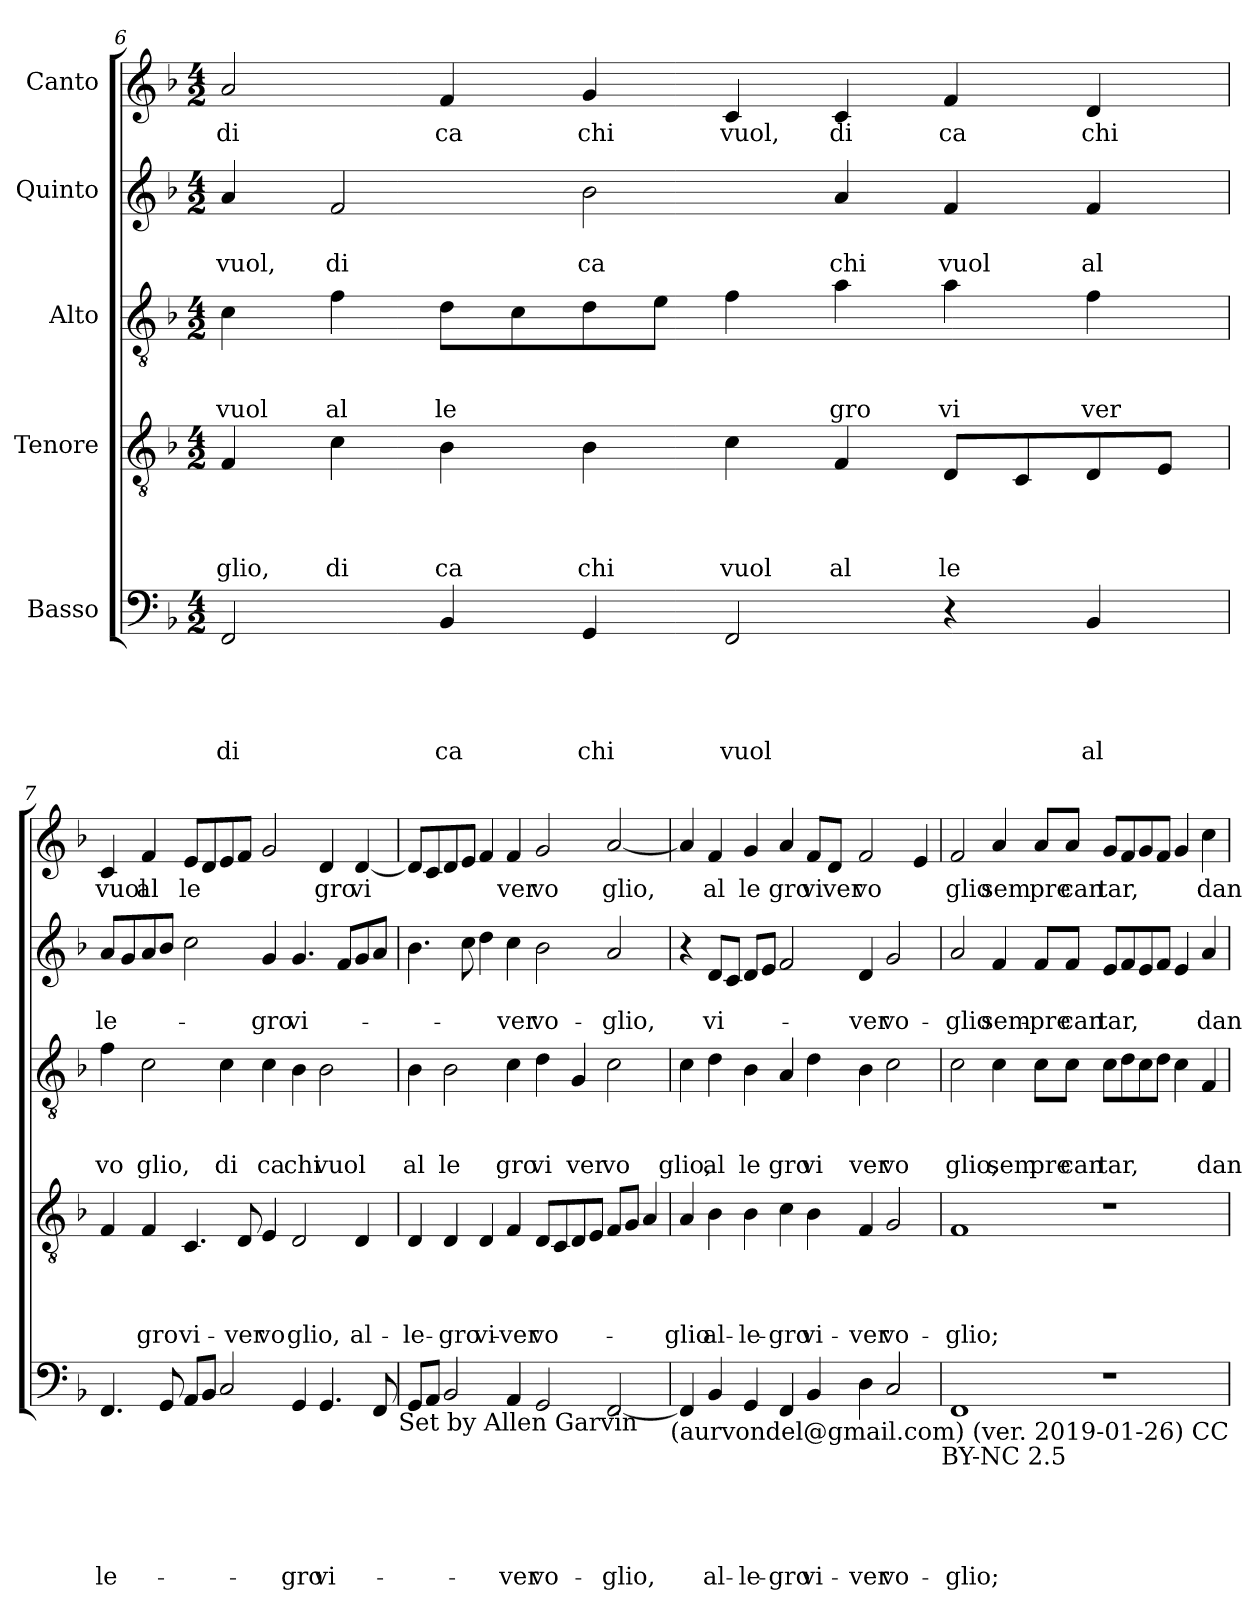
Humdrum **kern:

**kern	**text	**text	**text	**text	**text	**kern	**text	**text	**text	**text	**kern	**text	**text	**text	**kern	**text	**text	**kern	**text
*part5	*part5	*part5	*part5	*part5	*part5	*part4	*part4	*part4	*part4	*part4	*part3	*part3	*part3	*part3	*part2	*part2	*part2	*part1	*part1
*staff5	*staff5	*staff5	*staff5	*staff5	*staff5	*staff4	*staff4	*staff4	*staff4	*staff4	*staff3	*staff3	*staff3	*staff3	*staff2	*staff2	*staff2	*staff1	*staff1
*I"Basso	*	*	*	*	*	*I"Tenore	*	*	*	*	*I"Alto	*	*	*	*I"Quinto	*	*	*I"Canto	*
*clefF4	*	*	*	*	*	*clefGv2	*	*	*	*	*clefGv2	*	*	*	*clefG2	*	*	*clefG2	*
*k[b-]	*	*	*	*	*	*k[b-]	*	*	*	*	*k[b-]	*	*	*	*k[b-]	*	*	*k[b-]	*
*F:	*	*	*	*	*	*F:	*	*	*	*	*F:	*	*	*	*F:	*	*	*F:	*
*M4/2	*	*	*	*	*	*M4/2	*	*	*	*	*M4/2	*	*	*	*M4/2	*	*	*M4/2	*
=6	=6	=6	=6	=6	=6	=6	=6	=6	=6	=6	=6	=6	=6	=6	=6	=6	=6	=6	=6
!	!	!	!	!	!LO:LY:b	!	!	!	!	!LO:LY:b	!	!	!	!LO:LY:b	!	!	!LO:LY:b	!	!LO:LY:b
2FF/	.	.	.	.	di	4F/	.	.	.	glio,	4c\	.	.	vuol	4a/	.	vuol,	2a/	di
!	!	!	!	!	!	!	!	!	!	!LO:LY:b	!	!	!	!LO:LY:b	!	!	!LO:LY:b	!	!
.	.	.	.	.	.	4c\	.	.	.	di	4f\	.	.	al	2f/	.	di	.	.
!	!	!	!	!	!LO:LY:b	!	!	!	!	!LO:LY:b	!	!	!	!LO:LY:b	!	!	!	!	!LO:LY:b
4BB-/	.	.	.	.	ca	4B-\	.	.	.	ca	8d\L	.	.	le	.	.	.	4f/	ca
.	.	.	.	.	.	.	.	.	.	.	8c\	.	.	.	.	.	.	.	.
!	!	!	!	!	!LO:LY:b	!	!	!	!	!LO:LY:b	!	!	!	!	!	!	!LO:LY:b	!	!LO:LY:b
4GG/	.	.	.	.	chi	4B-\	.	.	.	chi	8d\	.	.	.	2b-\	.	ca	4g/	chi
.	.	.	.	.	.	.	.	.	.	.	8e\J	.	.	.	.	.	.	.	.
!	!	!	!	!	!LO:LY:b	!	!	!	!	!LO:LY:b	!	!	!	!	!	!	!	!	!LO:LY:b
2FF/	.	.	.	.	vuol	4c\	.	.	.	vuol	4f\	.	.	.	.	.	.	4c/	vuol,
!	!	!	!	!	!	!	!	!	!	!LO:LY:b	!	!	!	!LO:LY:b	!	!	!LO:LY:b	!	!LO:LY:b
.	.	.	.	.	.	4F/	.	.	.	al	4a\	.	.	gro	4a/	.	chi	4c/	di
!	!	!	!	!	!	!	!	!	!	!LO:LY:b	!	!	!	!LO:LY:b	!	!	!LO:LY:b	!	!LO:LY:b
4r	.	.	.	.	.	8D/L	.	.	.	le	4a\	.	.	vi	4f/	.	vuol	4f/	ca
.	.	.	.	.	.	8C/	.	.	.	.	.	.	.	.	.	.	.	.	.
!	!	!	!	!	!LO:LY:b	!	!	!	!	!	!	!	!	!LO:LY:b	!	!	!LO:LY:b	!	!LO:LY:b
4BB-/	.	.	.	.	al	8D/	.	.	.	.	4f\	.	.	ver	4f/	.	al	4d/	chi
.	.	.	.	.	.	8E/J	.	.	.	.	.	.	.	.	.	.	.	.	.
!!LO:LB:g=z
=7	=7	=7	=7	=7	=7	=7	=7	=7	=7	=7	=7	=7	=7	=7	=7	=7	=7	=7	=7
!	!	!	!	!	!LO:LY:b	!	!	!	!	!	!	!	!	!LO:LY:b	!	!	!LO:LY:b	!	!LO:LY:b
4.FF/	.	.	.	.	le-	4F/	.	.	.	.	4f\	.	.	vo	8a/L	.	le-	4c/	vuol
.	.	.	.	.	.	.	.	.	.	.	.	.	.	.	8g/	.	.	.	.
!	!	!	!	!	!	!	!	!	!	!LO:LY:b	!	!	!	!LO:LY:b	!	!	!	!	!LO:LY:b
.	.	.	.	.	.	4F/	.	.	.	gro	2c\	.	.	glio,	8a/	.	.	4f/	al
8GG/	.	.	.	.	.	.	.	.	.	.	.	.	.	.	8b-/J	.	.	.	.
!	!	!	!	!	!	!	!	!	!	!LO:LY:b	!	!	!	!	!	!	!	!	!LO:LY:b
8AA/L	.	.	.	.	.	4.C/	.	.	.	vi-	.	.	.	.	2cc\	.	.	8e/L	le
8BB-/J	.	.	.	.	.	.	.	.	.	.	.	.	.	.	.	.	.	8d/	.
!	!	!	!	!	!	!	!	!	!	!	!	!	!	!LO:LY:b	!	!	!	!	!
2C/	.	.	.	.	.	.	.	.	.	.	4c\	.	.	di	.	.	.	8e/	.
!	!	!	!	!	!	!	!	!	!	!LO:LY:b	!	!	!	!	!	!	!	!	!
.	.	.	.	.	.	8D/	.	.	.	-ver	.	.	.	.	.	.	.	8f/J	.
!	!	!	!	!	!	!	!	!	!	!LO:LY:b	!	!	!	!LO:LY:b	!	!	!LO:LY:b	!	!
.	.	.	.	.	.	4E/	.	.	.	vo-	4c\	.	.	ca	4g/	.	-gro	2g/	.
!	!	!	!	!	!LO:LY:b	!	!	!	!	!LO:LY:b	!	!	!	!LO:LY:b	!	!	!LO:LY:b	!	!
4GG/	.	.	.	.	-gro	2D/	.	.	.	-glio,	4B-\	.	.	chi	4.g/	.	vi-	.	.
!	!	!	!	!	!LO:LY:b	!	!	!	!	!	!	!	!	!LO:LY:b	!	!	!	!	!LO:LY:b
4.GG/	.	.	.	.	vi-	.	.	.	.	.	2B-\	.	.	vuol	.	.	.	4d/	gro
.	.	.	.	.	.	.	.	.	.	.	.	.	.	.	8f/L	.	.	.	.
!	!	!	!	!	!	!	!	!	!	!LO:LY:b	!	!	!	!	!	!	!	!	!LO:LY:b
.	.	.	.	.	.	4D/	.	.	.	al-	.	.	.	.	8g/	.	.	[<4d/	vi
8FF/	.	.	.	.	.	.	.	.	.	.	.	.	.	.	8a/J	.	.	.	.
!LO:TX:b:t=Set by Allen Garvin	!	!	!	!	!	!	!	!	!	!	!	!	!	!	!	!	!	!	!
=8	=8	=8	=8	=8	=8	=8	=8	=8	=8	=8	=8	=8	=8	=8	=8	=8	=8	=8	=8
!	!	!	!	!	!	!	!	!	!	!LO:LY:b	!	!	!	!LO:LY:b	!	!	!	!	!
8GG/L	.	.	.	.	.	4D/	.	.	.	-le-	4B-\	.	.	al	4.b-\	.	.	8d/L]	.
8AA/J	.	.	.	.	.	.	.	.	.	.	.	.	.	.	.	.	.	8c/	.
!	!	!	!	!	!	!	!	!	!	!LO:LY:b	!	!	!	!LO:LY:b	!	!	!	!	!
2BB-/	.	.	.	.	.	4D/	.	.	.	-gro	2B-\	.	.	le	.	.	.	8d/	.
.	.	.	.	.	.	.	.	.	.	.	.	.	.	.	8cc\	.	.	8e/J	.
!	!	!	!	!	!	!	!	!	!	!LO:LY:b	!	!	!	!	!	!	!	!	!
.	.	.	.	.	.	4D/	.	.	.	vi-	.	.	.	.	4dd\	.	.	4f/	.
!	!	!	!	!	!LO:LY:b	!	!	!	!	!LO:LY:b	!	!	!	!LO:LY:b	!	!	!LO:LY:b	!	!LO:LY:b
4AA/	.	.	.	.	-ver	4F/	.	.	.	-ver	4c\	.	.	gro	4cc\	.	-ver	4f/	ver
!	!	!	!	!	!LO:LY:b	!	!	!	!	!LO:LY:b	!	!	!	!LO:LY:b	!	!	!LO:LY:b	!	!LO:LY:b
2GG/	.	.	.	.	vo-	8D/L	.	.	.	vo-	4d\	.	.	vi	2b-\	.	vo-	2g/	vo
.	.	.	.	.	.	8C/	.	.	.	.	.	.	.	.	.	.	.	.	.
!	!	!	!	!	!	!	!	!	!	!	!	!	!	!LO:LY:b	!	!	!	!	!
.	.	.	.	.	.	8D/	.	.	.	.	4G/	.	.	ver	.	.	.	.	.
.	.	.	.	.	.	8E/J	.	.	.	.	.	.	.	.	.	.	.	.	.
!	!	!	!	!	!LO:LY:b	!	!	!	!	!	!	!	!	!LO:LY:b	!	!	!LO:LY:b	!	!LO:LY:b
[<2FF/	.	.	.	.	-glio,	8F/L	.	.	.	.	2c\	.	.	vo	2a/	.	-glio,	[<2a/	glio,
.	.	.	.	.	.	8G/J	.	.	.	.	.	.	.	.	.	.	.	.	.
.	.	.	.	.	.	4A/	.	.	.	.	.	.	.	.	.	.	.	.	.
!LO:TX:b:t=(aurvondel@gmail.com) (ver. 2019-01-26) CC	!	!	!	!	!	!	!	!	!	!	!	!	!	!	!	!	!	!	!
=9	=9	=9	=9	=9	=9	=9	=9	=9	=9	=9	=9	=9	=9	=9	=9	=9	=9	=9	=9
!	!	!	!	!	!	!	!	!	!	!LO:LY:b	!	!	!	!LO:LY:b	!	!	!	!	!
4FF/]	.	.	.	.	.	4A/	.	.	.	-glio	4c\	.	.	glio,	4r	.	.	4a/]	.
!	!	!	!	!	!LO:LY:b	!	!	!	!	!LO:LY:b	!	!	!	!LO:LY:b	!	!	!LO:LY:b	!	!LO:LY:b
4BB-/	.	.	.	.	al-	4B-\	.	.	.	al-	4d\	.	.	al	8d/L	.	vi-	4f/	al
.	.	.	.	.	.	.	.	.	.	.	.	.	.	.	8c/J	.	.	.	.
!	!	!	!	!	!LO:LY:b	!	!	!	!	!LO:LY:b	!	!	!	!LO:LY:b	!	!	!	!	!LO:LY:b
4GG/	.	.	.	.	-le-	4B-\	.	.	.	-le-	4B-\	.	.	le	8d/L	.	.	4g/	le
.	.	.	.	.	.	.	.	.	.	.	.	.	.	.	8e/J	.	.	.	.
!	!	!	!	!	!LO:LY:b	!	!	!	!	!LO:LY:b	!	!	!	!LO:LY:b	!	!	!	!	!LO:LY:b
4FF/	.	.	.	.	-gro	4c\	.	.	.	-gro	4A/	.	.	gro	2f/	.	.	4a/	gro
!	!	!	!	!	!LO:LY:b	!	!	!	!	!LO:LY:b	!	!	!	!LO:LY:b	!	!	!	!	!LO:LY:b
4BB-/	.	.	.	.	vi-	4B-\	.	.	.	vi-	4d\	.	.	vi	.	.	.	8f/L	vi
!	!	!	!	!	!	!	!	!	!	!	!	!	!	!	!	!	!	!	!LO:LY:b
.	.	.	.	.	.	.	.	.	.	.	.	.	.	.	.	.	.	8d/J	ver
!	!	!	!	!	!LO:LY:b	!	!	!	!	!LO:LY:b	!	!	!	!LO:LY:b	!	!	!LO:LY:b	!	!LO:LY:b
4D\	.	.	.	.	-ver	4F/	.	.	.	-ver	4B-\	.	.	ver	4d/	.	-ver	2f/	vo
!	!	!	!	!	!LO:LY:b	!	!	!	!	!LO:LY:b	!	!	!	!LO:LY:b	!	!	!LO:LY:b	!	!
2C/	.	.	.	.	vo-	2G/	.	.	.	vo-	2c\	.	.	vo	2g/	.	vo-	.	.
.	.	.	.	.	.	.	.	.	.	.	.	.	.	.	.	.	.	4e/	.
!LO:TX:b:t=BY-NC 2.5	!	!	!	!	!	!	!	!	!	!	!	!	!	!	!	!	!	!	!
!!LO:PB:g=z
=10	=10	=10	=10	=10	=10	=10	=10	=10	=10	=10	=10	=10	=10	=10	=10	=10	=10	=10	=10
!	!	!	!	!	!LO:LY:b	!	!	!	!	!LO:LY:b	!	!	!	!LO:LY:b	!	!	!LO:LY:b	!	!LO:LY:b
1FF	.	.	.	.	-glio;	1F	.	.	.	-glio;	2c\	.	.	glio,	2a/	.	-glio	2f/	glio
!	!	!	!	!	!	!	!	!	!	!	!	!	!	!LO:LY:b	!	!	!LO:LY:b	!	!LO:LY:b
.	.	.	.	.	.	.	.	.	.	.	4c\	.	.	sem-	4f/	.	sem-	4a/	sem
!	!	!	!	!	!	!	!	!	!	!	!	!	!	!LO:LY:b	!	!	!LO:LY:b	!	!LO:LY:b
.	.	.	.	.	.	.	.	.	.	.	8c\L	.	.	-pre	8f/L	.	-pre	8a/L	pre
!	!	!	!	!	!	!	!	!	!	!	!	!	!	!LO:LY:b	!	!	!LO:LY:b	!	!LO:LY:b
.	.	.	.	.	.	.	.	.	.	.	8c\J	.	.	can-	8f/J	.	can-	8a/J	can
!	!	!	!	!	!	!	!	!	!	!	!	!	!	!LO:LY:b	!	!	!LO:LY:b	!	!LO:LY:b
1r	.	.	.	.	.	1r	.	.	.	.	8c\L	.	.	-tar,	8e/L	.	-tar,	8g/L	tar,
.	.	.	.	.	.	.	.	.	.	.	8d\	.	.	.	8f/	.	.	8f/	.
.	.	.	.	.	.	.	.	.	.	.	8c\	.	.	.	8e/	.	.	8g/	.
.	.	.	.	.	.	.	.	.	.	.	8d\J	.	.	.	8f/J	.	.	8f/J	.
.	.	.	.	.	.	.	.	.	.	.	4c\	.	.	.	4e/	.	.	4g/	.
!	!	!	!	!	!	!	!	!	!	!	!	!	!	!LO:LY:b	!	!	!LO:LY:b	!	!LO:LY:b
.	.	.	.	.	.	.	.	.	.	.	4F/	.	.	dan-	4a/	.	dan-	4cc\	dan
=	=	=	=	=	=	=	=	=	=	=	=	=	=	=	=	=	=	=	=
*-	*-	*-	*-	*-	*-	*-	*-	*-	*-	*-	*-	*-	*-	*-	*-	*-	*-	*-	*-
